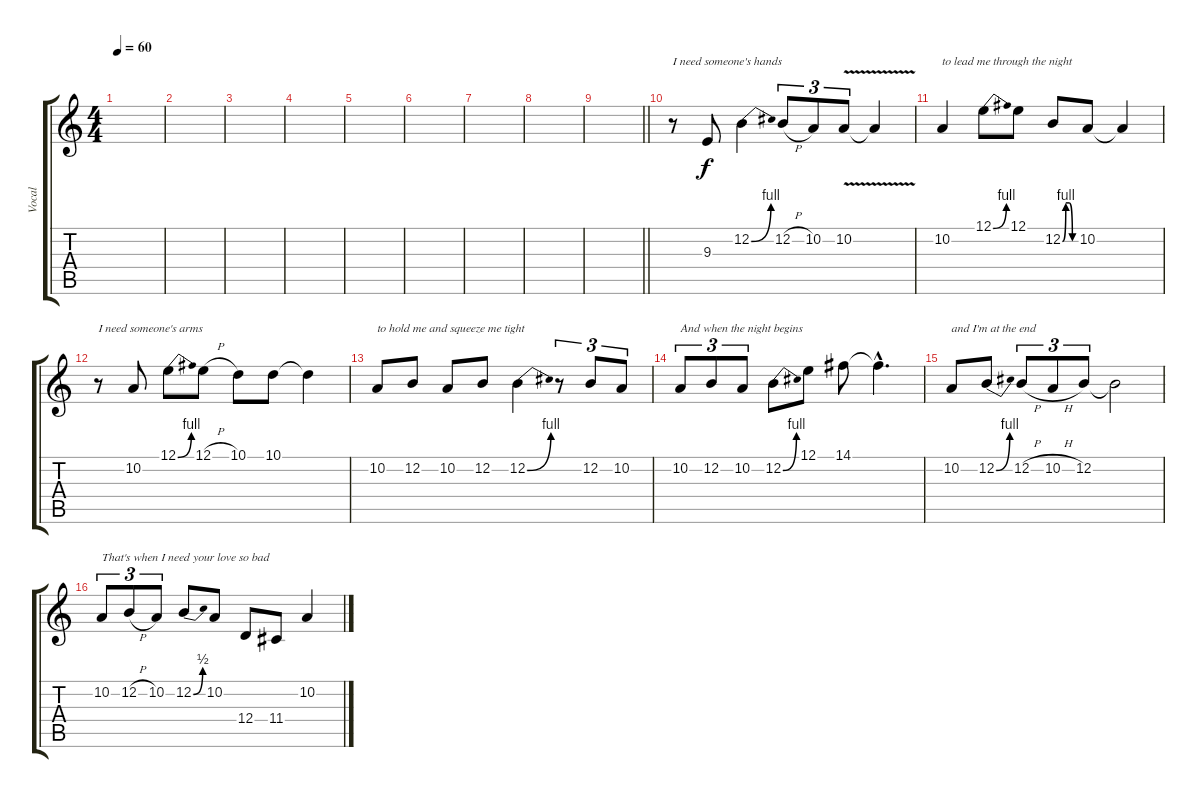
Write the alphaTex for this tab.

\track ("Vocal" "Vocal") {instrument clavinet}
\staff {score tabs}
\tuning (E4 B3 G3 D3 A2 E2) {hide}
\ts (4 4)
\tempo 60
\clef g2
\ks c
|
|
|
|
|
|
|
|
\barLineRight lightlight
|
r.8{txt "I need someone's hands"} 9.3.8 12.2{be (bend 0 0 60 4)}.4 12.2{h}.8{tu (3 2)} 10.2.8{tu (3 2)} 10.2{v}.8{tu (3 2)} 10.2{t}.4 |
10.2.4{txt "to lead me through the night"} 12.1{be (bend 0 0 60 4)}.8 12.1.8 12.2{be (custom 0 0 15 4 30 4 45 0 60 0)}.8 10.2.8 10.2{t}.4 |
r.8{txt "I need someone's arms"} 10.2.8 12.1{be (bend 0 0 60 4)}.8 12.1{h}.8 10.1.8 10.1.8 10.1{t}.4 |
10.2.8{txt "to hold me and squeeze me tight"} 12.2.8 10.2.8 12.2.8 12.2{be (bend 0 0 60 4)}.4 r.8{tu (3 2)} 12.2.8{tu (3 2)} 10.2.8{tu (3 2)} |
10.2.8{tu (3 2) txt "And when the night begins"} 12.2.8{tu (3 2)} 10.2.8{tu (3 2)} 12.2{be (bend 0 0 60 4)}.8 12.1.8 14.1.8 14.1{hac t}.4{d} |
10.2.8{txt "and I'm at the end"} 12.2{be (bend 0 0 60 4)}.8 12.2{h}.8{tu (3 2)} 10.2{h}.8{tu (3 2)} 12.2.8{tu (3 2)} 12.2{t}.2 |
10.2.8{tu (3 2) txt "That's when I need your love so bad"} 12.2{h}.8{tu (3 2)} 10.2.8{tu (3 2)} 12.2{be (bend 0 0 60 2)}.8 10.2.8 12.4.8 11.4.8 10.2.4
